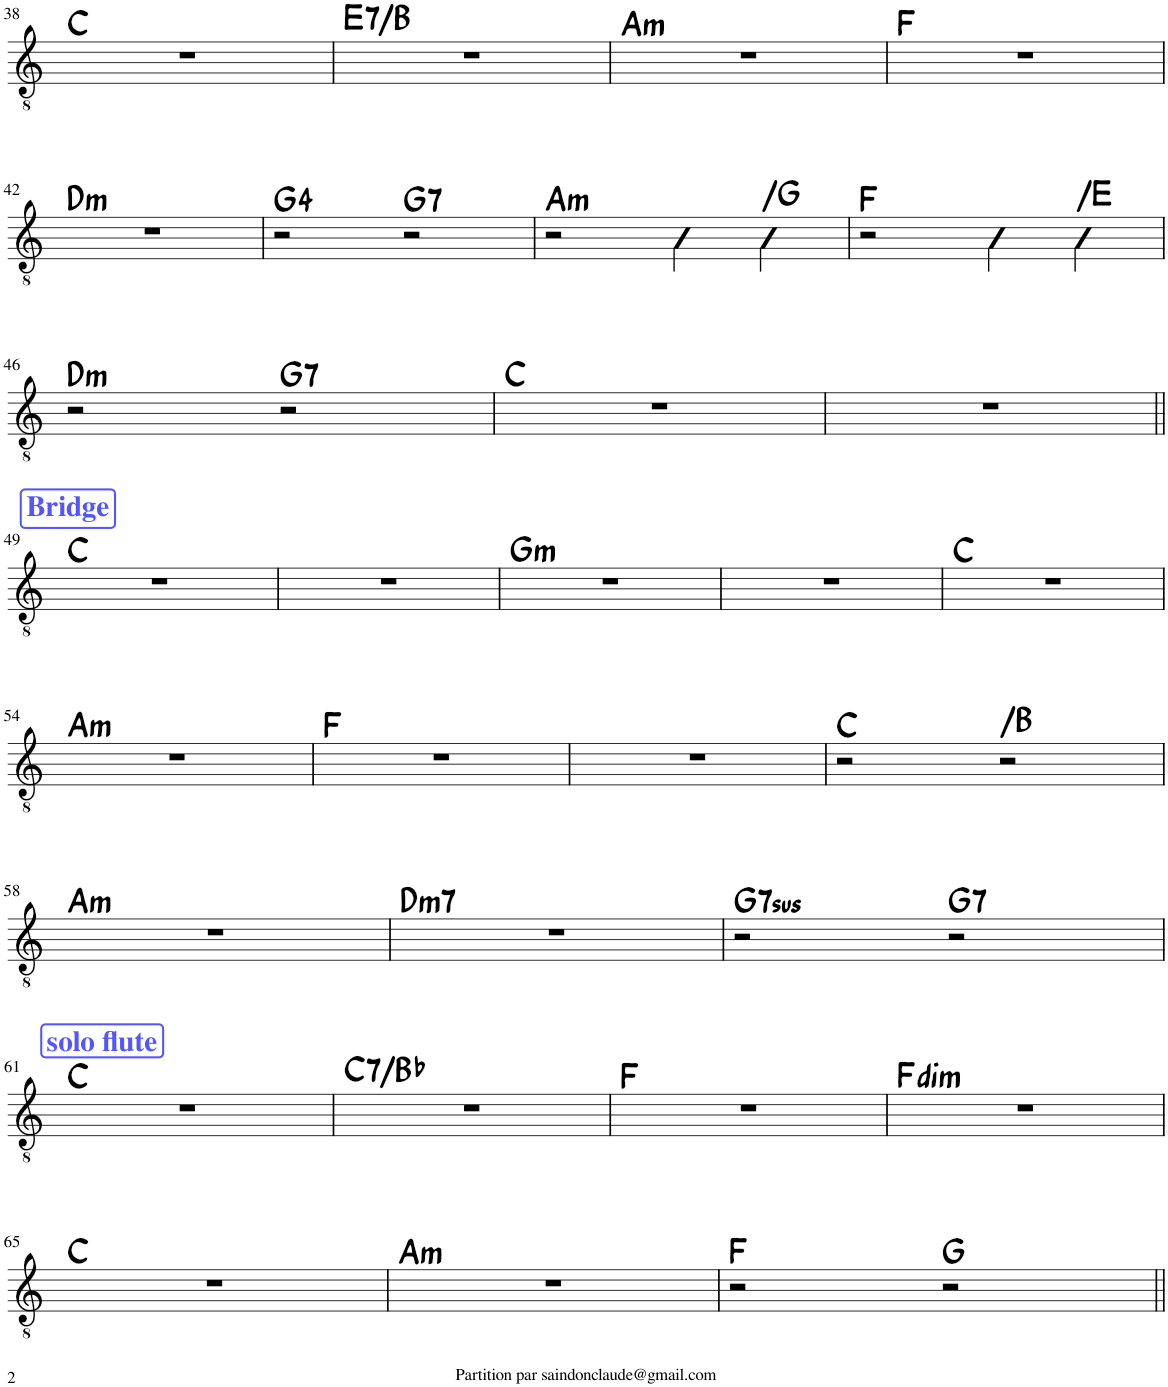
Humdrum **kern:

**kern	**harte
*part1	*part1
*staff1	*
*I"Classical Guitar	*
*I'Guit.	*
!!LO:PB:g=z
*clefGv2	*
*k[]	*
*M4/4	*
=38	=38
1r	C:maj
=39	=39
!	!LO:H:kt=7
1r	E:7/5
=40	=40
!	!LO:H:kt=m
1r	A:min
=41	=41
1r	F:maj
!!LO:LB:g=z
=42	=42
!	!LO:H:kt=m
1r	D:min
=43	=43
2r	G:maj(4)
!	!LO:H:kt=7
2r	G:7
=44	=44
!	!LO:H:kt=m
2r	A:min
4A\	.
!	!LO:H:kt=N.C.
4G\	N
=45	=45
2r	F:maj
4F\	.
!	!LO:H:kt=N.C.
4E\	N
!!LO:LB:g=z
=46	=46
!	!LO:H:kt=m
2r	D:min
!	!LO:H:kt=7
2r	G:7
=47	=47
1r	C:maj
=48	=48
1r	.
!!LO:LB:g=z
!!LO:REH:place=s1:a:B:cj:color=#5555FF:fs=14:t=Bridge
=49||	=49||
1r	C:maj
=50	=50
1r	.
=51	=51
!	!LO:H:kt=m
1r	G:min
=52	=52
1r	.
=53	=53
1r	C:maj
!!LO:LB:g=z
=54	=54
!	!LO:H:kt=m
1r	A:min
=55	=55
1r	F:maj
=56	=56
1r	.
=57	=57
2r	C:maj
!	!LO:H:kt=N.C.
2r	N
!!LO:LB:g=z
=58	=58
!	!LO:H:kt=m
1r	A:min
=59	=59
!	!LO:H:kt=m7
1r	D:min7
=60	=60
!	!LO:H:kt=7sus
2r	G:sus4(7)
!	!LO:H:kt=7
2r	G:7
!!LO:LB:g=z
!!LO:REH:place=s1:a:B:cj:color=#5555FF:fs=14:t=solo flute
=61	=61
1r	C:maj
=62	=62
!	!LO:H:kt=7
1r	C:7/b7
=63	=63
1r	F:maj
=64	=64
!	!LO:H:kt=dim
1r	F:dim
!!LO:LB:g=z
=65	=65
1r	C:maj
=66	=66
!	!LO:H:kt=m
1r	A:min
=67	=67
2r	F:maj
2r	G:maj
=||	=||
*-	*-
